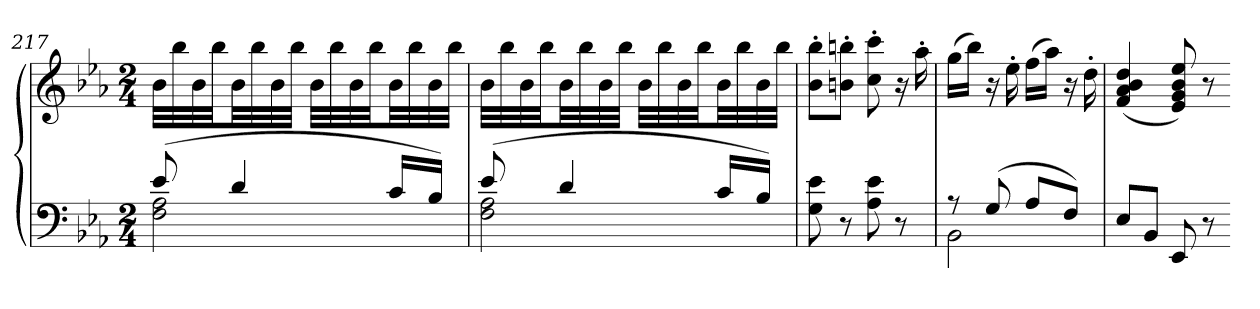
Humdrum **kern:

**kern	**kern
*part1	*part1
*staff2	*staff1
*clefF4	*clefG2
*k[b-e-a-]	*k[b-e-a-]
*E-:	*E-:
*M2/4	*M2/4
=217	=217
*^	*
(8e-	2F 2A-	32b-LLL
.	.	32bb-
.	.	32b-
.	.	32bb-JJ
4d	.	32b-LL
.	.	32bb-
.	.	32b-
.	.	32bb-JJJ
.	.	32b-LLL
.	.	32bb-
.	.	32b-
.	.	32bb-JJ
16cLL	.	32b-LL
.	.	32bb-
16B-JJ)	.	32b-
.	.	32bb-JJJ
=218	=218	=218
(8e-	2F 2A-	32b-LLL
.	.	32bb-
.	.	32b-
.	.	32bb-JJ
4d	.	32b-LL
.	.	32bb-
.	.	32b-
.	.	32bb-JJJ
.	.	32b-LLL
.	.	32bb-
.	.	32b-
.	.	32bb-JJ
16cLL	.	32b-LL
.	.	32bb-
16B-JJ)	.	32b-
.	.	32bb-JJJ
*v	*v	*
=219	=219
8G 8e-	8b-' 8bb-'L
8r	8bn' 8bbn'J
8A- 8e-	8cc' 8ccc'
8r	16r
.	16aa-'
=220	=220
*^	*
8r	2BB-	(16ggLL
.	.	16bb-JJ)
(8G	.	16r
.	.	16ee-'
8A-L	.	(16ffLL
.	.	16aa-JJ)
8FJ)	.	16r
.	.	16dd'
*v	*v	*
=221	=221
8E-L	(4f 4a- 4b- 4dd
8BB-J	.
8EE-	8e- 8g 8b- 8ee-)
8r	8r
=-	=-
*-	*-
